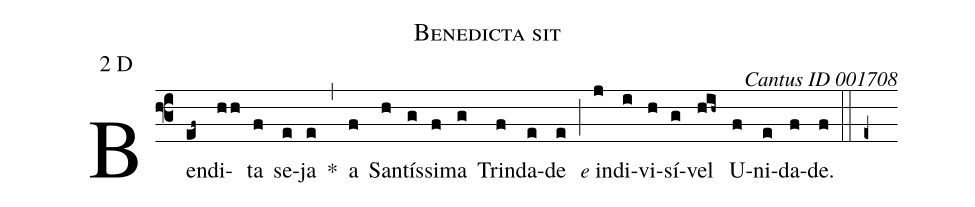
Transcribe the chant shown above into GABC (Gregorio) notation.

name: Benedicta sit;
mode: 2;
mode-differentia: D;
commentary: Cantus ID 001708;
%%
(f3)

Ben(ef~)di(hh)ta(f) se(e)ja(e) *(,) a(f) San(h)tís(g)si(f)ma(g) Trin(f)da(e)de(e) (;) <e>e</e> in(j)di(i)vi(h)sí(g)vel(hih~) U(f)ni(e)da(f)de.(f)

(::)

(e+)
